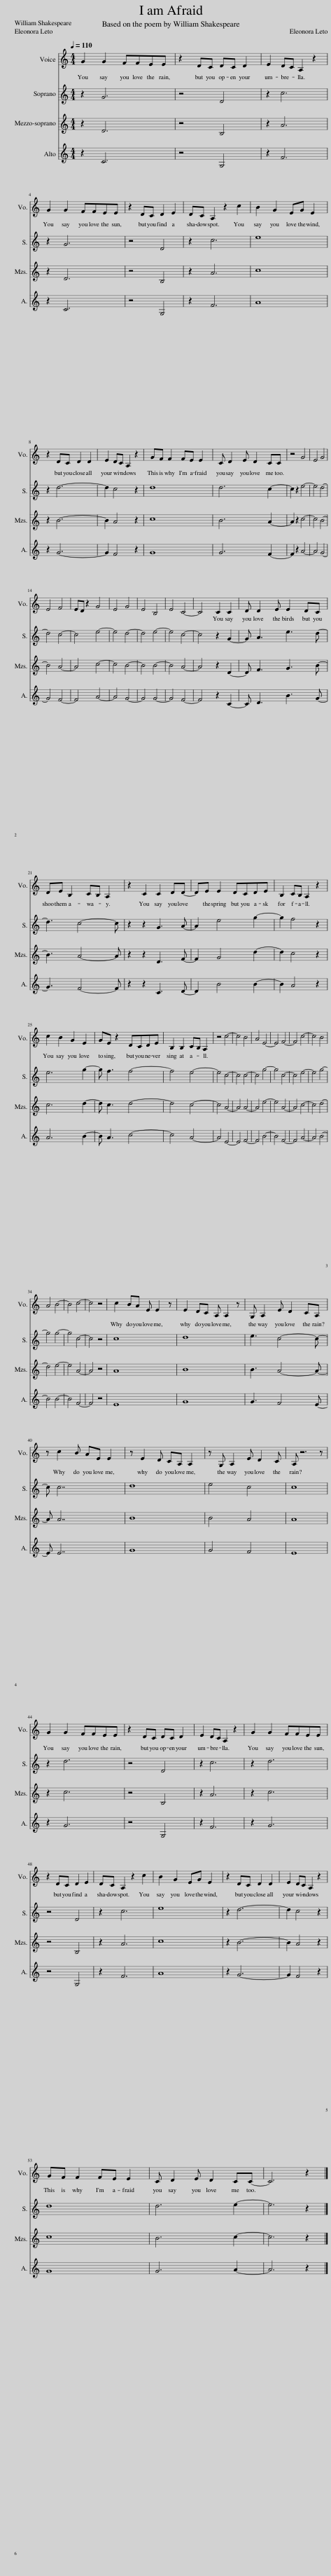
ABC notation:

X:1
%%score 1 2 3 4
L:1/8
Q:1/4=110
M:4/4
I:linebreak $
K:C
V:1 treble
V:2 treble
V:3 treble
V:4 treble
V:1
 G2 G2 FFEE | z2 DC DC D2 | E2 DC A,2 z2 |$ G2 G2 FFEE | z2 DC D2 E2 | %5
 DC A,2 z2 c2 | B2 G2 EG E2 |$ z2 DC D2 D2 | E2 DC A,2 z2 | GF F2 FE E2 | %10
 C D2 E D2 CC | z4 G4 | E4 G4 |$ E4 F4 | ED z2 G4 | %15
 E4 G4 | E4 B,4 | E4 C4- | C4 C2 C2 | D D2 E E2 DC |$ %20
 DE B,2 CB, A,2 | z2 C2 C2 DD- | DE E2 DCDE | B,2 CB, A,2 z2 |$ c2 B2 G2 E2 | %25
 GE z2 DCDE | B,2 B,2 CB, A,2 | z4 c4- | c4 B4 | A4 E4- | %30
 E4 F4- | F4 c4- | c4 B4 |$ A4 B4- | B4 c4- | %35
 c4 z4 | c2 BA E E2 z | E2 DC A, A,2 z | G, A,2 E D2 CA, |$ z c2 B AE E2 | %40
 z E2 D CA, A,2 | z G, A,2 E D2 C | A, z6 z |$ G2 G2 FFEE | z2 DC DC D2 | %45
 E2 DC A,2 z2 | G2 G2 FFEE |$ z2 DC D2 E2 | DC A,2 z2 c2 | B2 G2 EG E2 | %50
 z2 DC D2 D2 | E2 DC A,2 z2 |$ GF F2 FE E2 | C D2 E D2 CC- | C6 z2 |] %55
V:2
 z2 G6 | z4 D4 | z2 c6 |$ z2 G6 | z4 D4 | %5
 z2 c6 | e8 |$ z2 d6- | d2 c4 z2 | d8 | %10
 d6 c2- | c2 z2 e4- | e4 d4- |$ d4 c4- | c4 e4- | %15
 e4 d4- | d4 e4- | e4 c4- | c4 z2 G2- | G A3 e3 d- |$ %20
 d3 c4- c | z2 z2 G3 A- | A2 e4 g2- | g2 f4 z2 |$ e6 g2- | %25
 g f3 f4- | f4 e4- | e4 c4- | c4 c4- | c4 g4- | %30
 g4 c4- | c4 e4- | e4 g4- |$ g4 g4- | g4 c4- | %35
 c4 z4 | c8 | d8 | e3 c4- c- |$ c c7 | %40
 d8 | e4 c4 | c8 |$ z2 d6 | z4 D4 | %45
 z2 c6 | z2 d6 |$ z4 D4 | z2 c6 | e8 | %50
 z2 d6- | d2 c4 z2 |$ d8 | d6 e2- | e6 z2 |] %55
V:3
 z2 D6 | z4 B,4 | z2 A6 |$ z2 D6 | z4 B,4 | %5
 z2 A6 | c8 |$ z2 B6- | B2 A4 z2 | c8 | %10
 B6 A2- | A2 z2 c4- | c4 B4- |$ B4 A4- | A4 c4- | %15
 c4 B4- | B4 B4- | B4 A4- | A4 z2 D2- | D F3 G3 B- |$ %20
 B3 A4- A | z2 z2 D3 F- | F2 G4 d2- | d2 c4 z2 |$ c6 d2- | %25
 d c3 d4- | d4 c4- | c4 A4- | A4 A4- | A4 e4- | %30
 e4 A4- | A4 c4- | c4 d4- |$ d4 e4- | e4 A4- | %35
 A4 z4 | A8 | B8 | B3 A4- A- |$ A A7 | %40
 B8 | B4 A4 | A8 |$ z2 c6 | z4 B,4 | %45
 z2 A6 | z2 c6 |$ z4 B,4 | z2 A6 | c8 | %50
 z2 B6- | B2 A4 z2 |$ c8 | B6 c2- | c6 z2 |] %55
V:4
 z2 C6 | z4 G,4 | z2 F6 |$ z2 C6 | z4 G,4 | %5
 z2 F6 | A8 |$ z2 G6- | G2 F4 z2 | G8 | %10
 G6 F2- | F2 z2 A4- | A4 G4- |$ G4 F4- | F4 A4- | %15
 A4 G4- | G4 G4- | G4 F4- | F4 z2 C2- | C D3 B3 G- |$ %20
 G3 F4- F | z2 z2 C3 D- | D2 B4 B2- | B2 A4 z2 |$ A6 B2- | %25
 B A3 c4- | c4 A4- | A4 E4- | E4 F4- | F4 B4- | %30
 B4 F4- | F4 A4- | A4 B4- |$ B4 B4- | B4 F4- | %35
 F4 z4 | E8 | G8 | G3 F4 E- |$ E E7 | %40
 G8 | G4 F4 | E8 |$ z2 G6 | z4 G,4 | %45
 z2 F6 | z2 G6 |$ z4 G,4 | z2 F6 | A8 | %50
 z2 G6- | G2 F4 z2 |$ G8 | G6 A2- | A6 z2 |] %55
